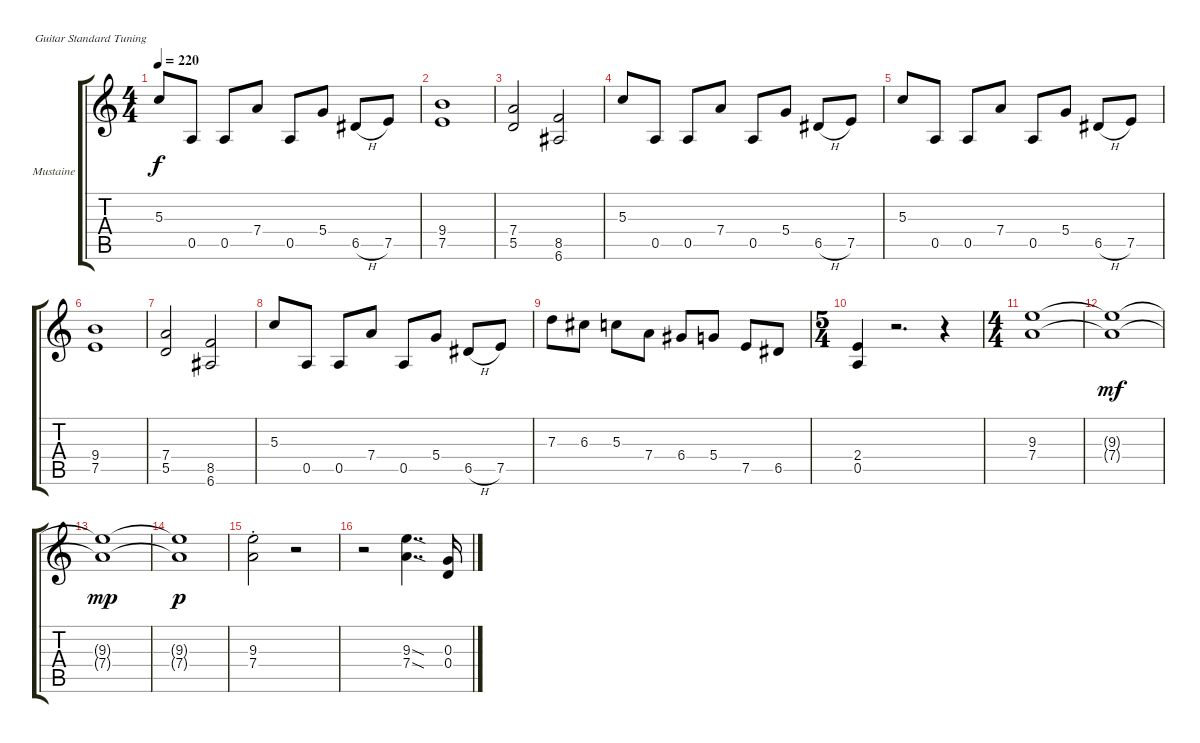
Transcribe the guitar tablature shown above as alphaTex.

\bracketExtendMode groupsimilarinstruments
\firstSystemTrackNameOrientation horizontal
\otherSystemsTrackNameOrientation horizontal
\track ("Dave Mustaine" "Mustaine") {instrument distortionguitar}
\staff {score tabs}
\tuning (E4 B3 G3 D3 A2 E2)
\ts (4 4)
\tempo 220
\clef g2
\ks c
5.3.8{dy f} 0.5.8 0.5.8 7.4.8 0.5.8 5.4.8 6.5{h}.8 7.5.8 |
(9.4 7.5).1 |
(7.4 5.5).2 (8.5 6.6).2 |
5.3.8 0.5.8 0.5.8 7.4.8 0.5.8 5.4.8 6.5{h}.8 7.5.8 |
5.3.8 0.5.8 0.5.8 7.4.8 0.5.8 5.4.8 6.5{h}.8 7.5.8 |
(9.4 7.5).1 |
(7.4 5.5).2 (8.5 6.6).2 |
5.3.8 0.5.8 0.5.8 7.4.8 0.5.8 5.4.8 6.5{h}.8 7.5.8 |
7.3.8 6.3.8 5.3.8 7.4.8 6.4.8 5.4.8 7.5.8 6.5.8 |
\ts (5 4)
(2.4 0.5).4 r.2{d} r.4 |
\ts (4 4)
(7.4 9.3).1 |
(7.4{t} 9.3{t}).1{dy mf} |
(7.4{t} 9.3{t}).1{dy mp} |
(7.4{t} 9.3{t}).1{dy p} |
(9.3{st} 7.4{st}).2 r.2 |
r.2 (7.4{sod} 9.3{sod}).4{dd} (0.3 0.4).16
